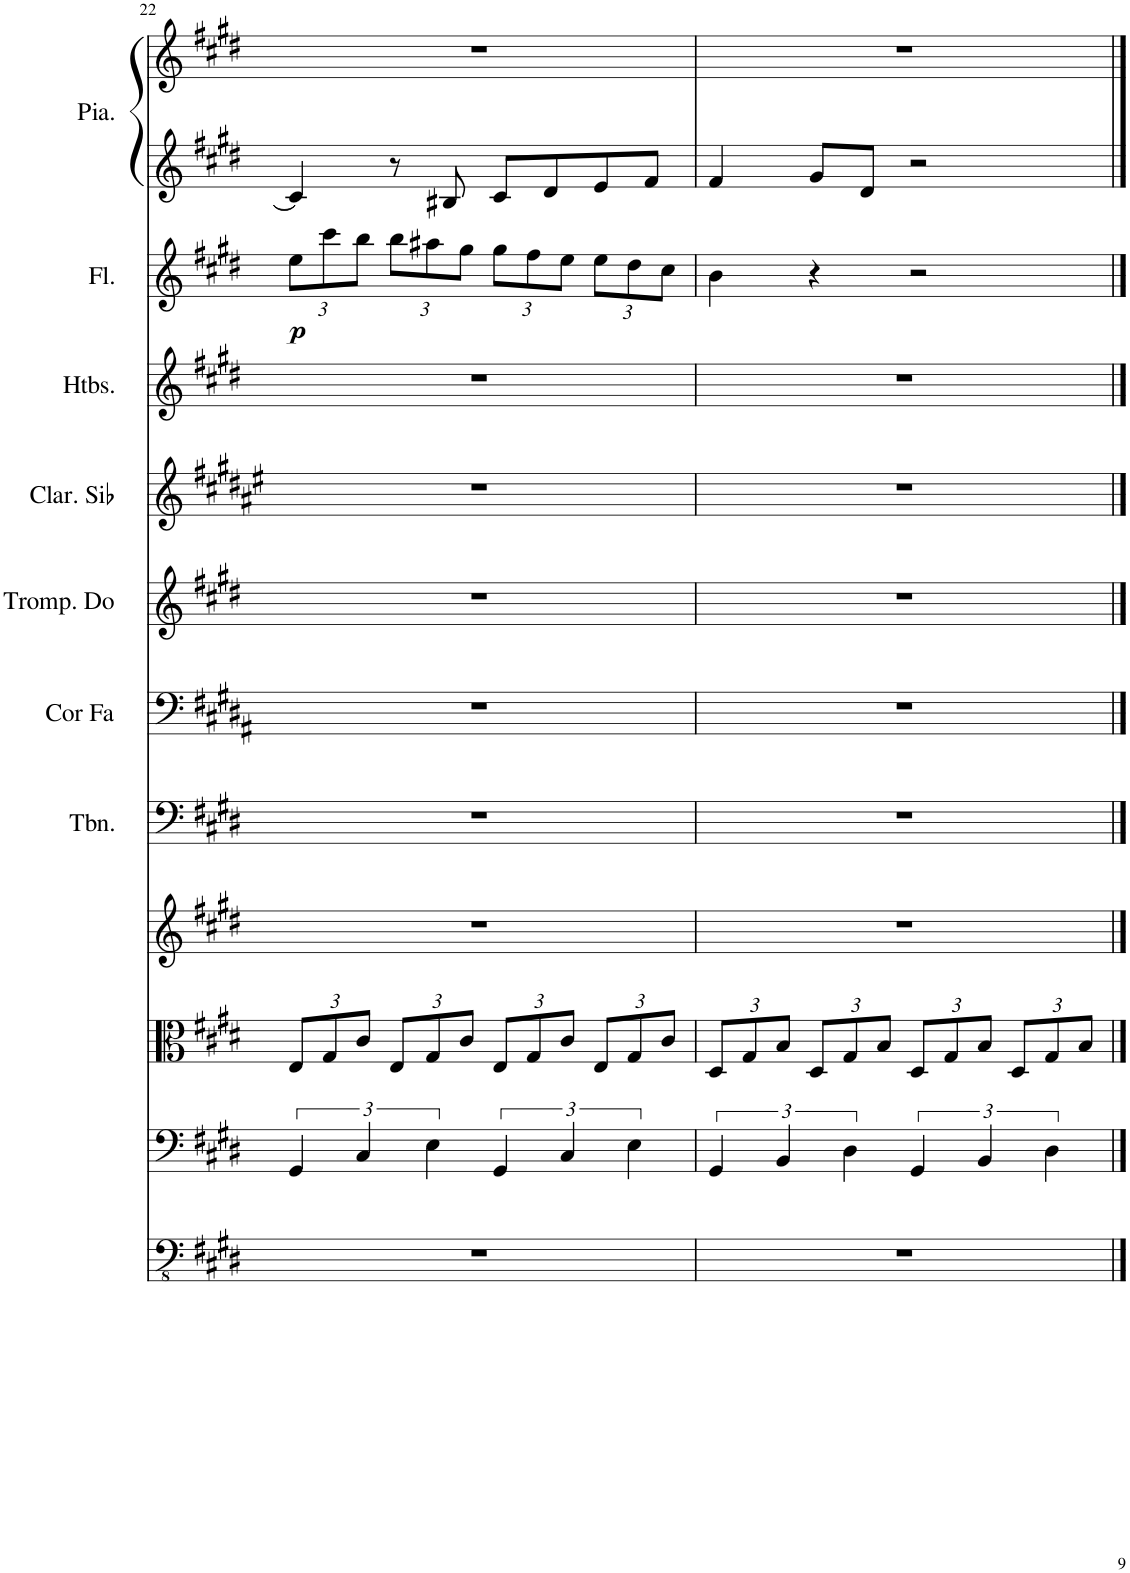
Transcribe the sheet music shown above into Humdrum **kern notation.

**kern	**kern	**kern	**kern	**kern	**kern	**kern	**kern	**kern	**kern	**dynam	**kern	**kern
*part11	*part10	*part9	*part8	*part7	*part6	*part5	*part4	*part3	*part2	*part2	*part1	*part1
*staff12	*staff11	*staff10	*staff9	*staff8	*staff7	*staff6	*staff5	*staff4	*staff3	*staff3	*staff2	*staff1
*I"Basso	*I"Violoncello	*I"Viola	*I"Violino	*I"Trombone	*I"Cor en Fa	*I"Trompette en Do	*I"Clarinette en Sib	*I"Hautbois	*I"Flûte	*	*I"Piano	*
*	*I'Vc	*I'Vla	*I'Vln	*I'Tbn.	*I'Cor Fa	*I'Tromp. Do	*I'Clar. Sib	*I'Htbs.	*I'Fl.	*	*I'Pia.	*
!!LO:PB:g=z
*clefFv4	*clefF4	*clefC3	*clefG2	*clefF4	*clefF4	*clefG2	*clefG2	*clefG2	*clefG2	*	*clefG2	*clefG2
*Trd7c12	*	*	*	*	*Trd4c7	*Trd1c2	*Trd1c2	*	*	*	*	*
*k[f#c#g#d#]	*k[f#c#g#d#]	*k[f#c#g#d#]	*k[f#c#g#d#]	*k[f#c#g#d#]	*k[f#c#g#d#a#]	*k[f#c#g#d#]	*k[f#c#g#d#a#e#]	*k[f#c#g#d#]	*k[f#c#g#d#]	*	*k[f#c#g#d#]	*k[f#c#g#d#]
*M4/4	*M4/4	*M4/4	*M4/4	*M4/4	*M4/4	*M4/4	*M4/4	*M4/4	*M4/4	*	*M4/4	*M4/4
*	*	*Xbrackettup	*	*	*	*	*	*	*Xbrackettup	*	*	*
=22	=22	=22	=22	=22	=22	=22	=22	=22	=22	=22	=22	=22
!	!	!	!	!	!	!	!	!	!	!LO:DY:b	!	!
1r	6GG#/	12E/L	1r	1r	1r	1r	1r	1r	12ee\L	p	4c#/]	1r
.	.	12G#/	.	.	.	.	.	.	12ccc#\	.	.	.
.	6C#/	12c#/J	.	.	.	.	.	.	12bb\J	.	.	.
.	.	12E/L	.	.	.	.	.	.	12bb\L	.	8r	.
.	6E\	12G#/	.	.	.	.	.	.	12aa#X\	.	.	.
.	.	.	.	.	.	.	.	.	.	.	8B#X/	.
.	.	12c#/J	.	.	.	.	.	.	12gg#\J	.	.	.
.	6GG#/	12E/L	.	.	.	.	.	.	12gg#\L	.	8c#/L	.
.	.	12G#/	.	.	.	.	.	.	12ff#\	.	.	.
.	.	.	.	.	.	.	.	.	.	.	8d#/	.
.	6C#/	12c#/J	.	.	.	.	.	.	12ee\J	.	.	.
.	.	12E/L	.	.	.	.	.	.	12ee\L	.	8e/	.
.	6E\	12G#/	.	.	.	.	.	.	12dd#\	.	.	.
.	.	.	.	.	.	.	.	.	.	.	8f#/J	.
.	.	12c#/J	.	.	.	.	.	.	12cc#\J	.	.	.
=23	=23	=23	=23	=23	=23	=23	=23	=23	=23	=23	=23	=23
1r	6GG#/	12D#/L	1r	1r	1r	1r	1r	1r	4b\	.	4f#/	1r
.	.	12G#/	.	.	.	.	.	.	.	.	.	.
.	6BB/	12B/J	.	.	.	.	.	.	.	.	.	.
.	.	12D#/L	.	.	.	.	.	.	4r	.	8g#/L	.
.	6D#\	12G#/	.	.	.	.	.	.	.	.	.	.
.	.	.	.	.	.	.	.	.	.	.	8d#/J	.
.	.	12B/J	.	.	.	.	.	.	.	.	.	.
.	6GG#/	12D#/L	.	.	.	.	.	.	2r	.	2r	.
.	.	12G#/	.	.	.	.	.	.	.	.	.	.
.	6BB/	12B/J	.	.	.	.	.	.	.	.	.	.
.	.	12D#/L	.	.	.	.	.	.	.	.	.	.
.	6D#\	12G#/	.	.	.	.	.	.	.	.	.	.
.	.	12B/J	.	.	.	.	.	.	.	.	.	.
==	==	==	==	==	==	==	==	==	==	==	==	==
*-	*-	*-	*-	*-	*-	*-	*-	*-	*-	*-	*-	*-
